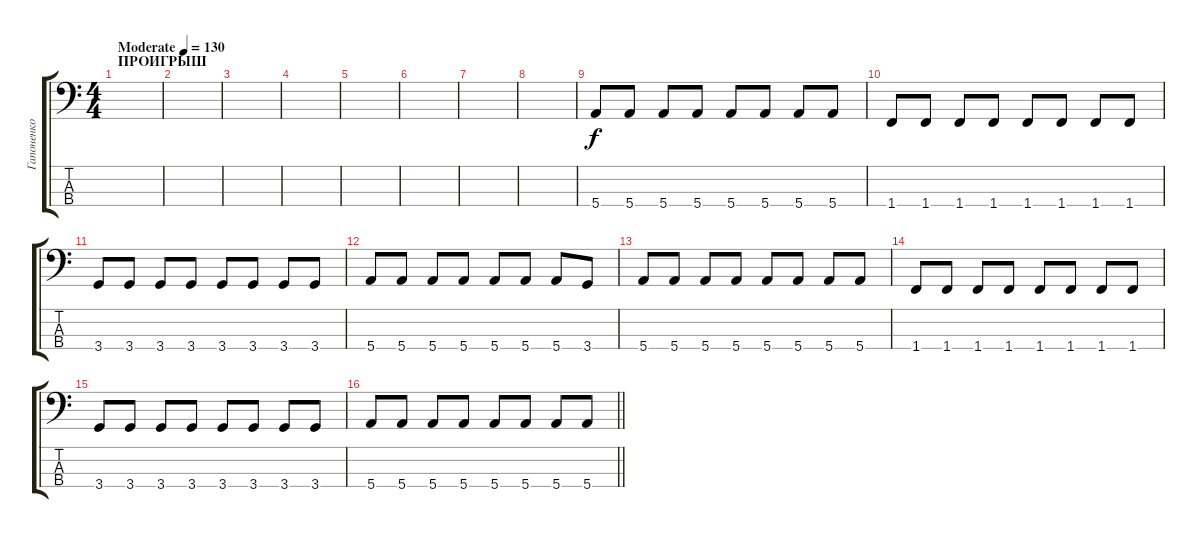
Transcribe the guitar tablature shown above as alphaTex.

\track ("Гапоненко Андрей" "Гапоненко ") {instrument acousticguitarsteel}
\staff {score tabs}
\tuning (G2 D2 A1 E1) {hide}
\ts (4 4)
\section ("" "ПРОИГРЫШ")
\tempo (130 "Moderate")
\clef f4
\ks c
|
|
|
|
|
|
|
|
5.4.8 5.4.8 5.4.8 5.4.8 5.4.8 5.4.8 5.4.8 5.4.8 |
1.4.8 1.4.8 1.4.8 1.4.8 1.4.8 1.4.8 1.4.8 1.4.8 |
3.4.8 3.4.8 3.4.8 3.4.8 3.4.8 3.4.8 3.4.8 3.4.8 |
5.4.8 5.4.8 5.4.8 5.4.8 5.4.8 5.4.8 5.4.8 3.4.8 |
5.4.8 5.4.8 5.4.8 5.4.8 5.4.8 5.4.8 5.4.8 5.4.8 |
1.4.8 1.4.8 1.4.8 1.4.8 1.4.8 1.4.8 1.4.8 1.4.8 |
3.4.8 3.4.8 3.4.8 3.4.8 3.4.8 3.4.8 3.4.8 3.4.8 |
\barLineRight lightlight
5.4.8 5.4.8 5.4.8 5.4.8 5.4.8 5.4.8 5.4.8 5.4.8
